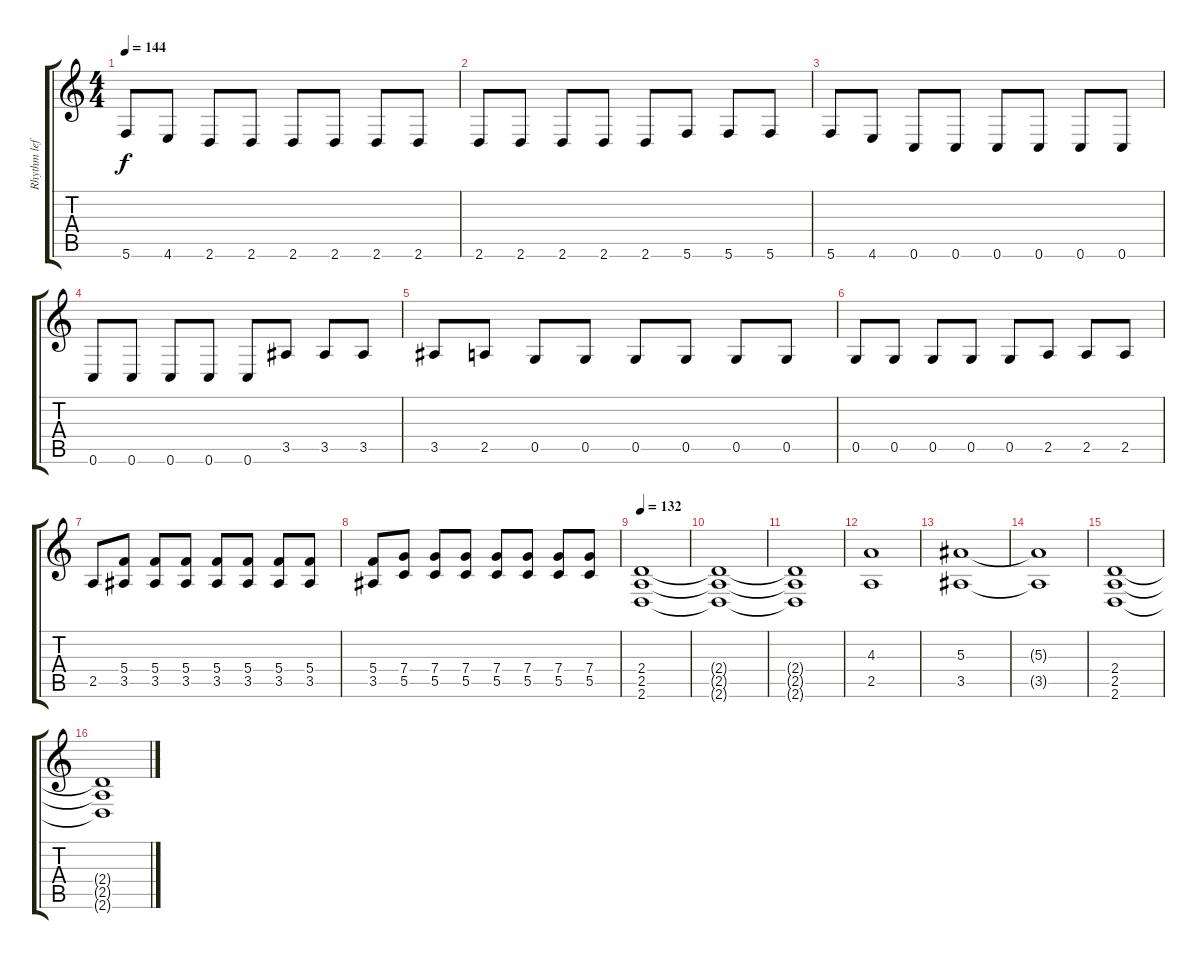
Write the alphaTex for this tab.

\track ("Rhythm left" "Rhythm lef") {instrument distortionguitar}
\staff {score tabs}
\tuning (D4 A3 F3 C3 G2 C2) {hide}
\ts (4 4)
\tempo 144
\clef g2
\ks c
5.6.8{dy f} 4.6.8 2.6.8 2.6.8 2.6.8 2.6.8 2.6.8 2.6.8 |
2.6.8 2.6.8 2.6.8 2.6.8 2.6.8 5.6.8 5.6.8 5.6.8 |
5.6.8 4.6.8 0.6.8 0.6.8 0.6.8 0.6.8 0.6.8 0.6.8 |
0.6.8 0.6.8 0.6.8 0.6.8 0.6.8 3.5.8 3.5.8 3.5.8 |
3.5.8 2.5.8 0.5.8 0.5.8 0.5.8 0.5.8 0.5.8 0.5.8 |
0.5.8 0.5.8 0.5.8 0.5.8 0.5.8 2.5.8 2.5.8 2.5.8 |
2.5.8 (5.4 3.5).8 (5.4 3.5).8 (5.4 3.5).8 (5.4 3.5).8 (5.4 3.5).8 (5.4 3.5).8 (5.4 3.5).8 |
(5.4 3.5).8 (7.4 5.5).8 (7.4 5.5).8 (7.4 5.5).8 (7.4 5.5).8 (7.4 5.5).8 (7.4 5.5).8 (7.4 5.5).8 |
\tempo 132
(2.4 2.5 2.6).1 |
(2.4{t} 2.5{t} 2.6{t}).1 |
(2.4{t} 2.5{t} 2.6{t}).1 |
(4.3 2.5).1 |
(5.3 3.5).1 |
(5.3{t} 3.5{t}).1 |
(2.4 2.5 2.6).1 |
(2.4{t} 2.5{t} 2.6{t}).1
